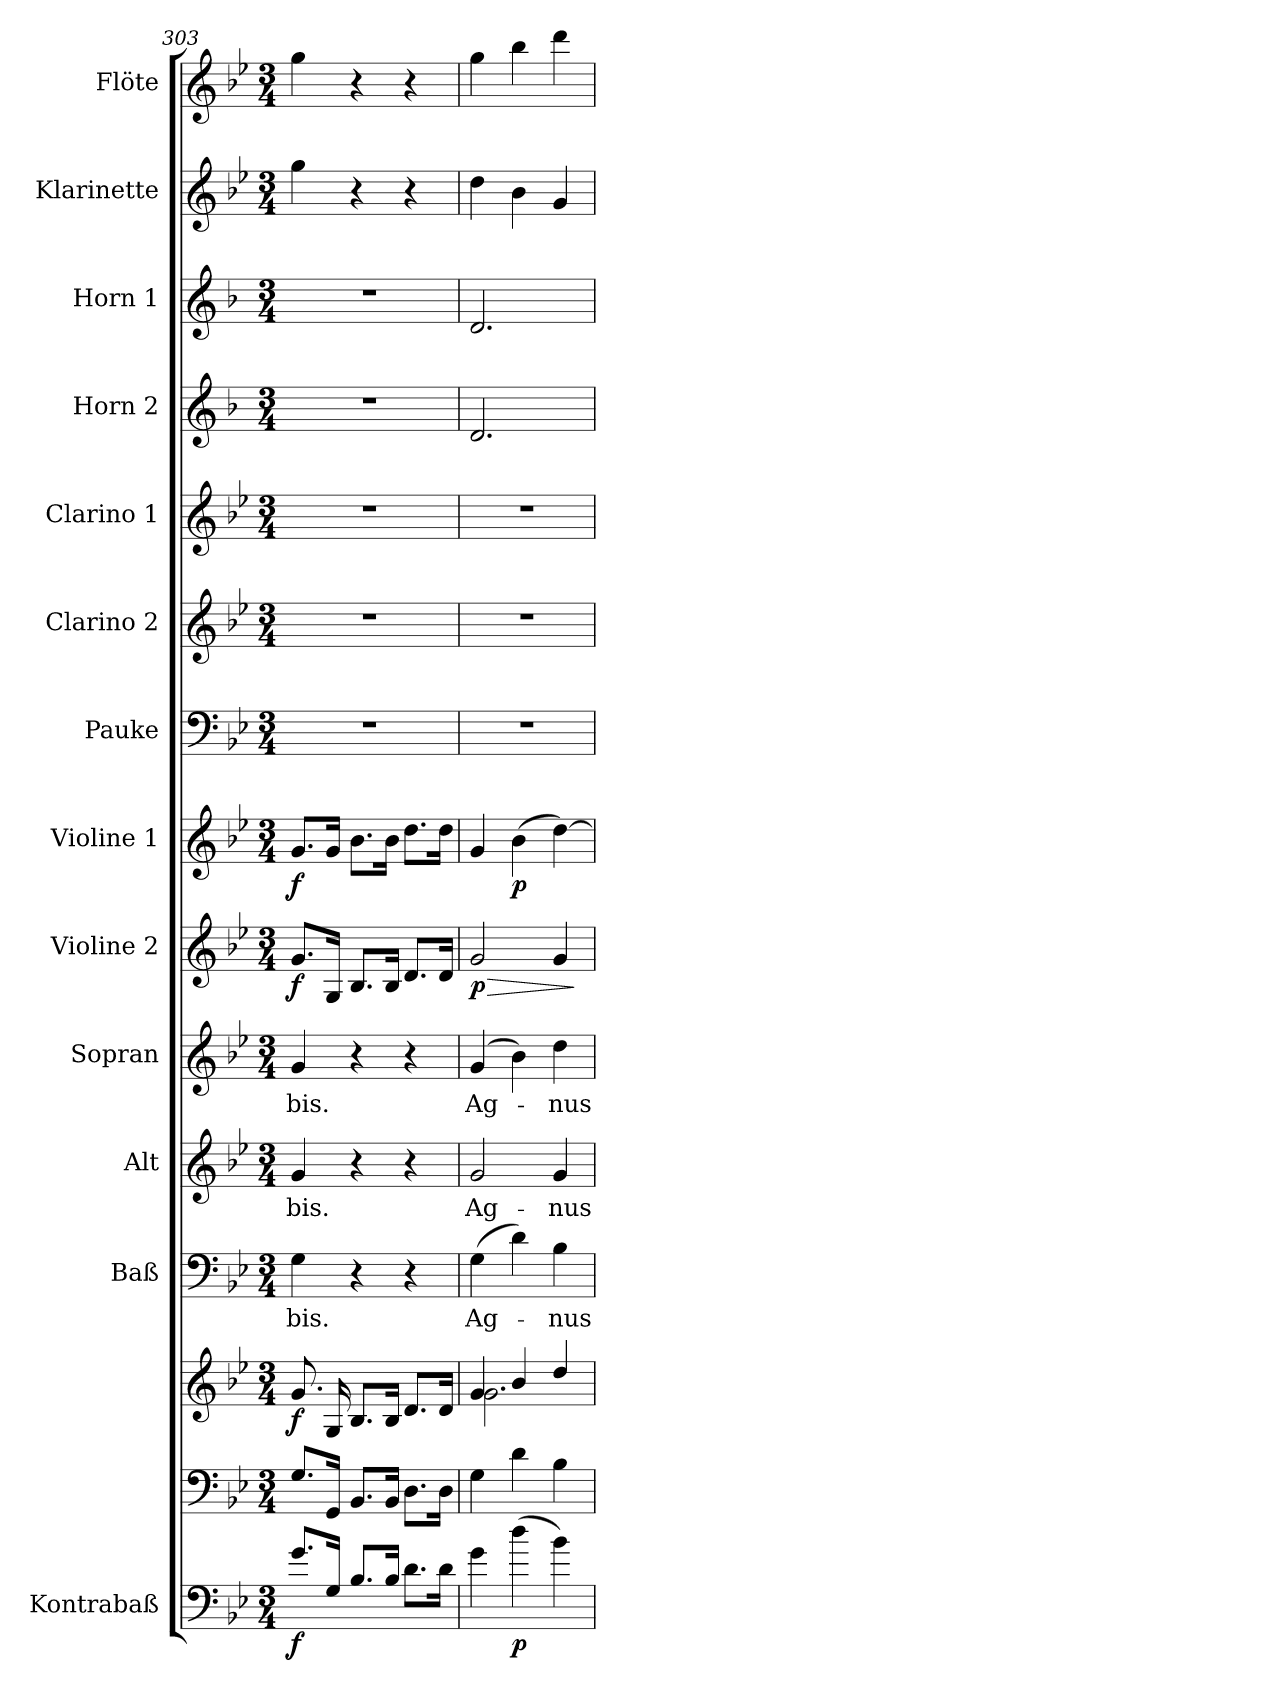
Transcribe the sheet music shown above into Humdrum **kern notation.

**kern	**dynam	**kern	**kern	**dynam	**kern	**text	**kern	**text	**kern	**text	**kern	**dynam	**kern	**dynam	**kern	**kern	**kern	**kern	**kern	**kern	**kern
*part14	*part14	*part13	*part13	*part13	*part12	*part12	*part11	*part11	*part10	*part10	*part9	*part9	*part8	*part8	*part7	*part6	*part5	*part4	*part3	*part2	*part1
*staff15	*staff15	*staff14	*staff13	*staff13/14	*staff12	*staff12	*staff11	*staff11	*staff10	*staff10	*staff9	*staff9	*staff8	*staff8	*staff7	*staff6	*staff5	*staff4	*staff3	*staff2	*staff1
*I"Kontrabaß	*	*	*	*	*I"Baß	*	*I"Alt	*	*I"Sopran	*	*I"Violine 2	*	*I"Violine 1	*	*I"Pauke	*I"Clarino 2	*I"Clarino 1	*I"Horn 2	*I"Horn 1	*I"Klarinette	*I"Flöte
*I'Kb	*	*	*	*	*I'Baß	*	*I'Alt	*	*I'Sop	*	*I'Vln. 2	*	*I'Vln. 1	*	*I'Pk.	*	*	*I'Hrn. 2	*I'Hrn. 1	*	*I'Fl.
*clefF4	*	*clefF4	*clefG2	*	*clefF4	*	*clefG2	*	*clefG2	*	*clefG2	*	*clefG2	*	*clefF4	*clefG2	*clefG2	*clefG2	*clefG2	*clefG2	*clefG2
*ITrd7c12	*	*	*	*	*	*	*	*	*	*	*	*	*	*	*	*ITrd7c12	*ITrd7c12	*ITrd4c7	*ITrd4c7	*	*
*k[b-e-]	*	*k[b-e-]	*k[b-e-]	*	*k[b-e-]	*	*k[b-e-]	*	*k[b-e-]	*	*k[b-e-]	*	*k[b-e-]	*	*k[b-e-]	*k[b-e-]	*k[b-e-]	*k[b-e-]	*k[b-e-]	*k[b-e-]	*k[b-e-]
*B-:	*	*B-:	*B-:	*	*B-:	*	*B-:	*	*B-:	*	*B-:	*	*B-:	*	*B-:	*B-:	*B-:	*B-:	*B-:	*B-:	*B-:
*M3/4	*	*M3/4	*M3/4	*	*M3/4	*	*M3/4	*	*M3/4	*	*M3/4	*	*M3/4	*	*M3/4	*M3/4	*M3/4	*M3/4	*M3/4	*M3/4	*M3/4
=303	=303	=303	=303	=303	=303	=303	=303	=303	=303	=303	=303	=303	=303	=303	=303	=303	=303	=303	=303	=303	=303
!	!LO:DY:b	!	!	!LO:DY:b	!	!LO:LY:b	!	!LO:LY:b	!	!LO:LY:b	!	!LO:DY:b	!	!LO:DY:b	!	!	!	!	!	!	!
8.G/L	f	8.G/L	8.g/	f	4G\	-bis.	4g/	-bis.	4g/	-bis.	8.g/L	f	8.g/L	f	2.r	2.r	2.r	2.r	2.r	4gg\	4gg\
16GG/Jk	.	16GG/Jk	16G/	.	.	.	.	.	.	.	16G/Jk	.	16g/Jk	.	.	.	.	.	.	.	.
8.BB-/L	.	8.BB-/L	8.B-/L	.	4r	.	4r	.	4r	.	8.B-/L	.	8.b-\L	.	.	.	.	.	.	4r	4r
16BB-/Jk	.	16BB-/Jk	16B-/Jk	.	.	.	.	.	.	.	16B-/Jk	.	16b-\Jk	.	.	.	.	.	.	.	.
8.D\L	.	8.D\L	8.d/L	.	4r	.	4r	.	4r	.	8.d/L	.	8.dd\L	.	.	.	.	.	.	4r	4r
16D\Jk	.	16D\Jk	16d/Jk	.	.	.	.	.	.	.	16d/Jk	.	16dd\Jk	.	.	.	.	.	.	.	.
=304	=304	=304	=304	=304	=304	=304	=304	=304	=304	=304	=304	=304	=304	=304	=304	=304	=304	=304	=304	=304	=304
*	*	*	*^	*	*	*	*	*	*	*	*	*	*	*	*	*	*	*	*	*	*
!	!	!	!	!	!	!	!LO:LY:b	!	!LO:LY:b	!	!LO:LY:b	!	!LO:HP:b	!	!	!	!	!	!	!	!	!
!	!	!	!	!	!	!	!	!	!	!	!	!	!LO:DY:n=1:b	!	!	!	!	!	!	!	!	!
4G\	.	4G\	4g/	2.g\	.	(>4G\	Ag-	2g/	Ag-	(4g/	Ag-	2g/	> p	4g/	.	2.r	2.r	2.r	2.G/	2.G/	4dd\	4gg\
!	!LO:DY:b	!	!	!	!	!	!	!	!	!	!	!	!	!	!LO:DY:b	!	!	!	!	!	!	!
(>4d\	p	4d\	4b-/	.	.	4d\)	.	.	.	4b-\)	.	.	.	(>4b-\	p	.	.	.	.	.	4b-\	4bb-\
!	!	!	!	!	!	!	!LO:LY:b	!	!LO:LY:b	!	!LO:LY:b	!	!	!	!	!	!	!	!	!	!	!
4B-\)	.	4B-\	4dd/	.	.	4B-\	-nus	4g/	-nus	4dd\	-nus	4g/	.	[4dd\)	.	.	.	.	.	.	4g/	4ddd\
*	*	*	*v	*v	*	*	*	*	*	*	*	*	*	*	*	*	*	*	*	*	*	*
.	.	.	.	.	.	.	.	.	.	.	.	]	.	.	.	.	.	.	.	.	.
=	=	=	=	=	=	=	=	=	=	=	=	=	=	=	=	=	=	=	=	=	=
*-	*-	*-	*-	*-	*-	*-	*-	*-	*-	*-	*-	*-	*-	*-	*-	*-	*-	*-	*-	*-	*-
